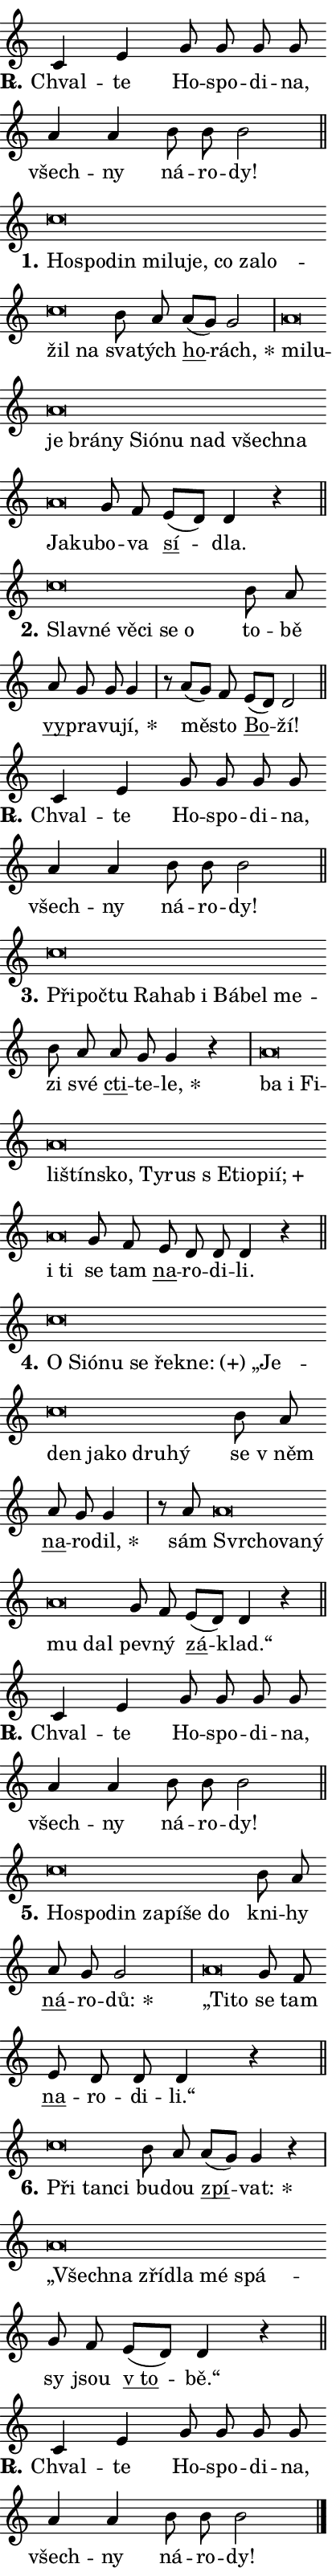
\version "2.24.0"
\header { tagline = "" }
\paper {
  indent = 0\cm
  top-margin = 0\cm
  right-margin = 0.13\cm % to fit lyric hyphens
  bottom-margin = 0\cm
  left-margin = 0\cm
  paper-width = 7\cm
  page-breaking = #ly:one-page-breaking
  system-system-spacing.basic-distance = #11
  score-system-spacing.basic-distance = #11
  ragged-last = ##f
}


%% Author: Thomas Morley
%% https://lists.gnu.org/archive/html/lilypond-user/2020-05/msg00002.html
#(define (line-position grob)
"Returns position of @var[grob} in current system:
   @code{'start}, if at first time-step
   @code{'end}, if at last time-step
   @code{'middle} otherwise
"
  (let* ((col (ly:item-get-column grob))
         (ln (ly:grob-object col 'left-neighbor))
         (rn (ly:grob-object col 'right-neighbor))
         (col-to-check-left (if (ly:grob? ln) ln col))
         (col-to-check-right (if (ly:grob? rn) rn col))
         (break-dir-left
           (and
             (ly:grob-property col-to-check-left 'non-musical #f)
             (ly:item-break-dir col-to-check-left)))
         (break-dir-right
           (and
             (ly:grob-property col-to-check-right 'non-musical #f)
             (ly:item-break-dir col-to-check-right))))
        (cond ((eqv? 1 break-dir-left) 'start)
              ((eqv? -1 break-dir-right) 'end)
              (else 'middle))))

#(define (tranparent-at-line-position vctor)
  (lambda (grob)
  "Relying on @code{line-position} select the relevant enry from @var{vctor}.
Used to determine transparency,"
    (case (line-position grob)
      ((end) (not (vector-ref vctor 0)))
      ((middle) (not (vector-ref vctor 1)))
      ((start) (not (vector-ref vctor 2))))))

noteHeadBreakVisibility =
#(define-music-function (break-visibility)(vector?)
"Makes @code{NoteHead}s transparent relying on @var{break-visibility}"
#{
  \override NoteHead.transparent =
    #(tranparent-at-line-position break-visibility)
#})

#(define delete-ledgers-for-transparent-note-heads
  (lambda (grob)
    "Reads whether a @code{NoteHead} is transparent.
If so this @code{NoteHead} is removed from @code{'note-heads} from
@var{grob}, which is supposed to be @code{LedgerLineSpanner}.
As a result ledgers are not printed for this @code{NoteHead}"
    (let* ((nhds-array (ly:grob-object grob 'note-heads))
           (nhds-list
             (if (ly:grob-array? nhds-array)
                 (ly:grob-array->list nhds-array)
                 '()))
           ;; Relies on the transparent-property being done before
           ;; Staff.LedgerLineSpanner.after-line-breaking is executed.
           ;; This is fragile ...
           (to-keep
             (remove
               (lambda (nhd)
                 (ly:grob-property nhd 'transparent #f))
               nhds-list)))
      ;; TODO find a better method to iterate over grob-arrays, similiar
      ;; to filter/remove etc for lists
      ;; For now rebuilt from scratch
      (set! (ly:grob-object grob 'note-heads)  '())
      (for-each
        (lambda (nhd)
          (ly:pointer-group-interface::add-grob grob 'note-heads nhd))
        to-keep))))

squashNotes = {
  \override NoteHead.X-extent = #'(-0.2 . 0.2)
  \override NoteHead.Y-extent = #'(-0.75 . 0)
  \override NoteHead.stencil =
    #(lambda (grob)
       (let ((pos (ly:grob-property grob 'staff-position)))
         (begin
           (if (< pos -7) (display "ERROR: Lower brevis then expected\n") (display ""))
           (if (<= pos -6) ly:text-interface::print ly:note-head::print))))
}
unSquashNotes = {
  \revert NoteHead.X-extent
  \revert NoteHead.Y-extent
  \revert NoteHead.stencil
}

hideNotes = \noteHeadBreakVisibility #begin-of-line-visible
unHideNotes = \noteHeadBreakVisibility #all-visible

% work-around for resetting accidentals
% https://lilypond.org/doc/v2.23/Documentation/notation/displaying-rhythms#unmetered-music
cadenzaMeasure = {
  \cadenzaOff
  \partial 1024 s1024
  \cadenzaOn
}

#(define-markup-command (accent layout props text) (markup?)
  "Underline accented syllable"
  (interpret-markup layout props
    #{\markup \override #'(offset . 4.3) \underline { #text }#}))

responsum = \markup \concat {
  "R" \hspace #-1.05 \path #0.1 #'((moveto 0 0.07) (lineto 0.9 0.8)) \hspace #0.05 "."
}

spaceSize = #0.6828661417322834 % exact space size for TeX Gyre Schola

\layout {
  \context {
    \Staff
    \remove "Time_signature_engraver"
    \override LedgerLineSpanner.after-line-breaking = #delete-ledgers-for-transparent-note-heads
  }
  \context {
    \Lyrics {
      \override LyricSpace.minimum-distance = \spaceSize
      \override LyricText.font-name = #"TeX Gyre Schola"
      \override LyricText.font-size = 1
      \override StanzaNumber.font-name = #"TeX Gyre Schola Bold"
      \override StanzaNumber.font-size = 1
    }
  }
  \context {
    \Score 
    \override NoteHead.text =
      #(lambda (grob) 
        (let ((pos (ly:grob-property grob 'staff-position)))
          #{\markup {
            \combine
              \halign #-0.55 \raise #(if (= pos -6) 0 0.5) \override #'(thickness . 2) \draw-line #'(3.2 . 0)
              \musicglyph "noteheads.sM1"
          }#}))
  }
}

% magnetic-lyrics.ily
%
%   written by
%     Jean Abou Samra <jean@abou-samra.fr>
%     Werner Lemberg <wl@gnu.org>
%
%   adapted by
%     Jiri Hon <jiri.hon@gmail.com>
%
% Version 2022-Apr-15

% https://www.mail-archive.com/lilypond-user@gnu.org/msg149350.html

#(define (Left_hyphen_pointer_engraver context)
   "Collect syllable-hyphen-syllable occurrences in lyrics and store
them in properties.  This engraver only looks to the left.  For
example, if the lyrics input is @code{foo -- bar}, it does the
following.

@itemize @bullet
@item
Set the @code{text} property of the @code{LyricHyphen} grob between
@q{foo} and @q{bar} to @code{foo}.

@item
Set the @code{left-hyphen} property of the @code{LyricText} grob with
text @q{foo} to the @code{LyricHyphen} grob between @q{foo} and
@q{bar}.
@end itemize

Use this auxiliary engraver in combination with the
@code{lyric-@/text::@/apply-@/magnetic-@/offset!} hook."
   (let ((hyphen #f)
         (text #f))
     (make-engraver
      (acknowledgers
       ((lyric-syllable-interface engraver grob source-engraver)
        (set! text grob)))
      (end-acknowledgers
       ((lyric-hyphen-interface engraver grob source-engraver)
        ;(when (not (grob::has-interface grob 'lyric-space-interface))
          (set! hyphen grob)));)
      ((stop-translation-timestep engraver)
       (when (and text hyphen)
         (ly:grob-set-object! text 'left-hyphen hyphen))
       (set! text #f)
       (set! hyphen #f)))))

#(define (lyric-text::apply-magnetic-offset! grob)
   "If the space between two syllables is less than the value in
property @code{LyricText@/.details@/.squash-threshold}, move the right
syllable to the left so that it gets concatenated with the left
syllable.

Use this function as a hook for
@code{LyricText@/.after-@/line-@/breaking} if the
@code{Left_@/hyphen_@/pointer_@/engraver} is active."
   (let ((hyphen (ly:grob-object grob 'left-hyphen #f)))
     (when hyphen
       (let ((left-text (ly:spanner-bound hyphen LEFT)))
         (when (grob::has-interface left-text 'lyric-syllable-interface)
           (let* ((common (ly:grob-common-refpoint grob left-text X))
                  (this-x-ext (ly:grob-extent grob common X))
                  (left-x-ext
                   (begin
                     ;; Trigger magnetism for left-text.
                     (ly:grob-property left-text 'after-line-breaking)
                     (ly:grob-extent left-text common X)))
                  ;; `delta` is the gap width between two syllables.
                  (delta (- (interval-start this-x-ext)
                            (interval-end left-x-ext)))
                  (details (ly:grob-property grob 'details))
                  (threshold (assoc-get 'squash-threshold details 0.2)))
             (when (< delta threshold)
               (let* (;; We have to manipulate the input text so that
                      ;; ligatures crossing syllable boundaries are not
                      ;; disabled.  For languages based on the Latin
                      ;; script this is essentially a beautification.
                      ;; However, for non-Western scripts it can be a
                      ;; necessity.
                      (lt (ly:grob-property left-text 'text))
                      (rt (ly:grob-property grob 'text))
                      (is-space (grob::has-interface hyphen 'lyric-space-interface))
                      (space (if is-space " " ""))
                      (extra-delta (if is-space spaceSize 0))
                      ;; Append new syllable.
                      (ltrt-space (if (and (string? lt) (string? rt))
                                (string-append lt space rt)
                                (make-concat-markup (list lt space rt))))
                      ;; Right-align `ltrt` to the right side.
                      (ltrt-space-markup (grob-interpret-markup
                               grob
                               (make-translate-markup
                                (cons (interval-length this-x-ext) 0)
                                (make-right-align-markup ltrt-space)))))
                 (begin
                   ;; Don't print `left-text`.
                   (ly:grob-set-property! left-text 'stencil #f)
                   ;; Set text and stencil (which holds all collected
                   ;; syllables so far) and shift it to the left.
                   (ly:grob-set-property! grob 'text ltrt-space)
                   (ly:grob-set-property! grob 'stencil ltrt-space-markup)
                   (ly:grob-translate-axis! grob (- (- delta extra-delta)) X))))))))))


#(define (lyric-hyphen::displace-bounds-first grob)
   ;; Make very sure this callback isn't triggered too early.
   (let ((left (ly:spanner-bound grob LEFT))
         (right (ly:spanner-bound grob RIGHT)))
     (ly:grob-property left 'after-line-breaking)
     (ly:grob-property right 'after-line-breaking)
     (ly:lyric-hyphen::print grob)))

squashThreshold = #0.4

\layout {
  \context {
    \Lyrics
    \consists #Left_hyphen_pointer_engraver
    \override LyricText.after-line-breaking =
      #lyric-text::apply-magnetic-offset!
    \override LyricHyphen.stencil = #lyric-hyphen::displace-bounds-first
    \override LyricText.details.squash-threshold = \squashThreshold
    \override LyricHyphen.minimum-distance = 0
    \override LyricHyphen.minimum-length = \squashThreshold
  }
}

squashText = \override LyricText.details.squash-threshold = 9999
unSquashText = \override LyricText.details.squash-threshold = \squashThreshold

leftText = \override LyricText.self-alignment-X = #LEFT
unLeftText = \revert LyricText.self-alignment-X

starOffset = #(lambda (grob) 
                (let ((x_offset (ly:self-alignment-interface::aligned-on-x-parent grob)))
                  (if (= x_offset 0) 0 (+ x_offset 1.2))))

star = #(define-music-function (syllable)(string?)
"Append star separator at the end of a syllable"
#{
  \once \override LyricText.X-offset = #starOffset
  \lyricmode { \markup {
    #syllable
    \override #'((font-name . "TeX Gyre Schola Bold")) \hspace #0.2 \lower #0.65 \larger "*"
  } }
#})

starAccent = #(define-music-function (syllable)(string?)
"Append star separator at the end of a syllable and make accent"
#{
  \once \override LyricText.X-offset = #starOffset
  \lyricmode { \markup {
    \accent #syllable
    \override #'((font-name . "TeX Gyre Schola Bold")) \hspace #0.2 \lower #0.65 \larger "*"
  } }
#})

breath = #(define-music-function (syllable)(string?)
"Append breathing indicator at the end of a syllable"
#{
  \lyricmode { \markup { #syllable "+" } }
#})

optionalBreath = #(define-music-function (syllable)(string?)
"Append optional breathing indicator at the end of a syllable"
#{
  \lyricmode { \markup { #syllable "(+)" } }
#})


\score {
    <<
        \new Voice = "melody" { \cadenzaOn \key c \major \relative { c'4 e g8 g g g \bar "" a4 a b8 b b2 \cadenzaMeasure \bar "||" \break } }
        \new Lyrics \lyricsto "melody" { \lyricmode { \set stanza = \responsum
Chval -- te Ho -- spo -- di -- na, všech -- ny ná -- ro -- dy! } }
    >>
    \layout {}
}

\score {
    <<
        \new Voice = "melody" { \cadenzaOn \key c \major \relative { \squashNotes c''\breve*1/16 \hideNotes \breve*1/16 \bar "" \breve*1/16 \bar "" \breve*1/16 \bar "" \breve*1/16 \bar "" \breve*1/16 \bar "" \breve*1/16 \bar "" \breve*1/16 \bar "" \breve*1/16 \bar "" \breve*1/16 \breve*1/16 \bar "" \unHideNotes \unSquashNotes b8 a \bar "" a[( g)] g2 \cadenzaMeasure \bar "|" \squashNotes a\breve*1/16 \hideNotes \breve*1/16 \bar "" \breve*1/16 \bar "" \breve*1/16 \bar "" \breve*1/16 \bar "" \breve*1/16 \bar "" \breve*1/16 \bar "" \breve*1/16 \bar "" \breve*1/16 \bar "" \breve*1/16 \bar "" \breve*1/16 \bar "" \breve*1/16 \breve*1/16 \bar "" \unHideNotes \unSquashNotes g8 f \bar "" e[( d)] d4 r \cadenzaMeasure \bar "||" \break } }
        \new Lyrics \lyricsto "melody" { \lyricmode { \set stanza = "1."
\leftText Ho -- \squashText spo -- din mi -- lu -- je, co za -- lo -- žil na \unLeftText \unSquashText sva -- tých \markup \accent ho -- \star rách, \leftText mi -- \squashText lu -- je brá -- ny Si -- ó -- nu nad všech -- na Ja -- ku -- \unLeftText \unSquashText bo -- va \markup \accent sí -- dla. } }
    >>
    \layout {}
}

\score {
    <<
        \new Voice = "melody" { \cadenzaOn \key c \major \relative { \squashNotes c''\breve*1/16 \hideNotes \breve*1/16 \bar "" \breve*1/16 \bar "" \breve*1/16 \bar "" \breve*1/16 \breve*1/16 \bar "" \unHideNotes \unSquashNotes b8 a \bar "" a g g g4 \cadenzaMeasure \bar "|" r8 a[( g8)] f \bar "" e[( d)] d2 \cadenzaMeasure \bar "||" \break } }
        \new Lyrics \lyricsto "melody" { \lyricmode { \set stanza = "2."
\leftText Slav -- \squashText né vě -- ci se o \unLeftText \unSquashText to -- bě \markup \accent vy -- pra -- vu -- \star jí, mě -- sto \markup \accent Bo -- ží! } }
    >>
    \layout {}
}

\score {
    <<
        \new Voice = "melody" { \cadenzaOn \key c \major \relative { c'4 e g8 g g g \bar "" a4 a b8 b b2 \cadenzaMeasure \bar "||" \break } }
        \new Lyrics \lyricsto "melody" { \lyricmode { \set stanza = \responsum
Chval -- te Ho -- spo -- di -- na, všech -- ny ná -- ro -- dy! } }
    >>
    \layout {}
}

\score {
    <<
        \new Voice = "melody" { \cadenzaOn \key c \major \relative { \squashNotes c''\breve*1/16 \hideNotes \breve*1/16 \bar "" \breve*1/16 \bar "" \breve*1/16 \bar "" \breve*1/16 \bar "" \breve*1/16 \bar "" \breve*1/16 \bar "" \breve*1/16 \breve*1/16 \bar "" \unHideNotes \unSquashNotes b8 a \bar "" a g g4 r \cadenzaMeasure \bar "|" \squashNotes a\breve*1/16 \hideNotes \breve*1/16 \bar "" \breve*1/16 \bar "" \breve*1/16 \bar "" \breve*1/16 \bar "" \breve*1/16 \bar "" \breve*1/16 \bar "" \breve*1/16 \bar "" \breve*1/16 \bar "" \breve*1/16 \bar "" \breve*1/16 \bar "" \breve*1/16 \breve*1/16 \bar "" \unHideNotes \unSquashNotes g8 f \bar "" e d d d4 r \cadenzaMeasure \bar "||" \break } }
        \new Lyrics \lyricsto "melody" { \lyricmode { \set stanza = "3."
\leftText Při -- \squashText poč -- tu Ra -- hab i Bá -- bel me -- \unLeftText \unSquashText zi své \markup \accent cti -- te -- \star le, \leftText ba \squashText i Fi -- li -- štín -- sko, Ty -- rus "s E" -- tio -- \breath "pií;" i ti \unLeftText \unSquashText se tam \markup \accent na -- ro -- di -- li. } }
    >>
    \layout {}
}

\score {
    <<
        \new Voice = "melody" { \cadenzaOn \key c \major \relative { \squashNotes c''\breve*1/16 \hideNotes \breve*1/16 \bar "" \breve*1/16 \bar "" \breve*1/16 \bar "" \breve*1/16 \bar "" \breve*1/16 \bar "" \breve*1/16 \bar "" \breve*1/16 \bar "" \breve*1/16 \bar "" \breve*1/16 \bar "" \breve*1/16 \bar "" \breve*1/16 \breve*1/16 \bar "" \unHideNotes \unSquashNotes b8 a \bar "" a g g4 \cadenzaMeasure \bar "|" r8 a8 \squashNotes a\breve*1/16 \hideNotes \breve*1/16 \bar "" \breve*1/16 \bar "" \breve*1/16 \bar "" \breve*1/16 \breve*1/16 \bar "" \unHideNotes \unSquashNotes g8 f \bar "" e[( d)] d4 r \cadenzaMeasure \bar "||" \break } }
        \new Lyrics \lyricsto "melody" { \lyricmode { \set stanza = "4."
\leftText O \squashText Si -- ó -- nu se řek -- \optionalBreath ne: „Je -- den ja -- ko dru -- hý \unLeftText \unSquashText se "v něm" \markup \accent na -- ro -- \star dil, sám \leftText Svr -- \squashText cho -- va -- ný mu dal \unLeftText \unSquashText pev -- ný \markup \accent zá -- klad.“ } }
    >>
    \layout {}
}

\score {
    <<
        \new Voice = "melody" { \cadenzaOn \key c \major \relative { c'4 e g8 g g g \bar "" a4 a b8 b b2 \cadenzaMeasure \bar "||" \break } }
        \new Lyrics \lyricsto "melody" { \lyricmode { \set stanza = \responsum
Chval -- te Ho -- spo -- di -- na, všech -- ny ná -- ro -- dy! } }
    >>
    \layout {}
}

\score {
    <<
        \new Voice = "melody" { \cadenzaOn \key c \major \relative { \squashNotes c''\breve*1/16 \hideNotes \breve*1/16 \bar "" \breve*1/16 \bar "" \breve*1/16 \bar "" \breve*1/16 \bar "" \breve*1/16 \breve*1/16 \bar "" \unHideNotes \unSquashNotes b8 a \bar "" a g g2 \cadenzaMeasure \bar "|" \squashNotes a\breve*1/16 \hideNotes \breve*1/16 \bar "" \unHideNotes \unSquashNotes g8 f \bar "" e d d d4 r \cadenzaMeasure \bar "||" \break } }
        \new Lyrics \lyricsto "melody" { \lyricmode { \set stanza = "5."
\leftText Ho -- \squashText spo -- din za -- pí -- še do \unLeftText \unSquashText kni -- hy \markup \accent ná -- ro -- \star dů: \leftText „Ti -- \squashText to \unLeftText \unSquashText se tam \markup \accent na -- ro -- di -- li.“ } }
    >>
    \layout {}
}

\score {
    <<
        \new Voice = "melody" { \cadenzaOn \key c \major \relative { \squashNotes c''\breve*1/16 \hideNotes \breve*1/16 \breve*1/16 \bar "" \unHideNotes \unSquashNotes b8 a \bar "" a[( g)] g4 r \cadenzaMeasure \bar "|" \squashNotes a\breve*1/16 \hideNotes \breve*1/16 \bar "" \breve*1/16 \bar "" \breve*1/16 \bar "" \breve*1/16 \breve*1/16 \bar "" \unHideNotes \unSquashNotes g8 f \bar "" e[( d)] d4 r \cadenzaMeasure \bar "||" \break } }
        \new Lyrics \lyricsto "melody" { \lyricmode { \set stanza = "6."
\leftText Při \squashText tan -- ci \unLeftText \unSquashText bu -- dou \markup \accent zpí -- \star vat: \leftText „Všech -- \squashText na zří -- dla mé spá -- \unLeftText \unSquashText sy jsou \markup \accent "v to" -- bě.“ } }
    >>
    \layout {}
}

\score {
    <<
        \new Voice = "melody" { \cadenzaOn \key c \major \relative { c'4 e g8 g g g \bar "" a4 a b8 b b2 \cadenzaMeasure \bar "||" \break } \bar "|." }
        \new Lyrics \lyricsto "melody" { \lyricmode { \set stanza = \responsum
Chval -- te Ho -- spo -- di -- na, všech -- ny ná -- ro -- dy! } }
    >>
    \layout {}
}
